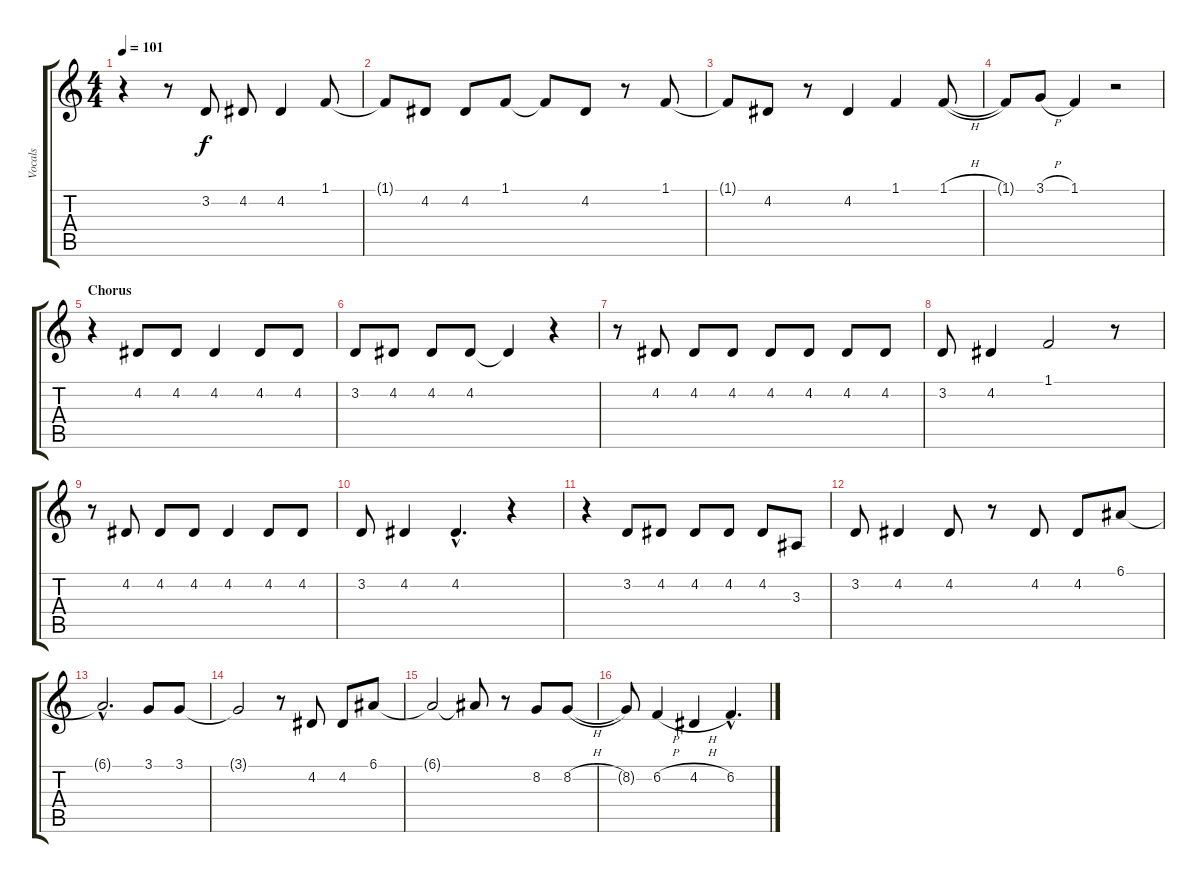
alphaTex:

\track ("Vocals" "Vocals") {instrument altosax}
\staff {score tabs}
\tuning (E4 B3 G3 D3 A2 E2) {hide}
\ts (4 4)
\tempo 101
\clef g2
\ks c
r.4{dy f} r.8 3.2.8 4.2.8 4.2.4 1.1.8 |
1.1{t}.8 4.2.8 4.2.8 1.1.8 1.1{t}.8 4.2.8 r.8 1.1.8 |
1.1{t}.8 4.2.8 r.8 4.2.4 1.1.4 1.1{h}.8 |
1.1{t}.8 3.1{h}.8 1.1.4 r.2 |
\section ("" "Chorus")
r.4 4.2.8 4.2.8 4.2.4 4.2.8 4.2.8 |
3.2.8 4.2.8 4.2.8 4.2.8 4.2{t}.4 r.4 |
r.8 4.2.8 4.2.8 4.2.8 4.2.8 4.2.8 4.2.8 4.2.8 |
3.2.8 4.2.4 1.1.2 r.8 |
r.8 4.2.8 4.2.8 4.2.8 4.2.4 4.2.8 4.2.8 |
3.2.8 4.2.4 4.2{hac}.4{d} r.4 |
r.4 3.2.8 4.2.8 4.2.8 4.2.8 4.2.8 3.3.8 |
3.2.8 4.2.4 4.2.8 r.8 4.2.8 4.2.8 6.1.8 |
6.1{hac t}.2{d} 3.1.8 3.1.8 |
3.1{t}.2 r.8 4.2.8 4.2.8 6.1.8 |
6.1{t}.2 6.1{t}.8 r.8 8.2.8 8.2{h}.8 |
8.2{t}.8 6.2{h}.4 4.2{h}.4 6.2{hac}.4{d}
